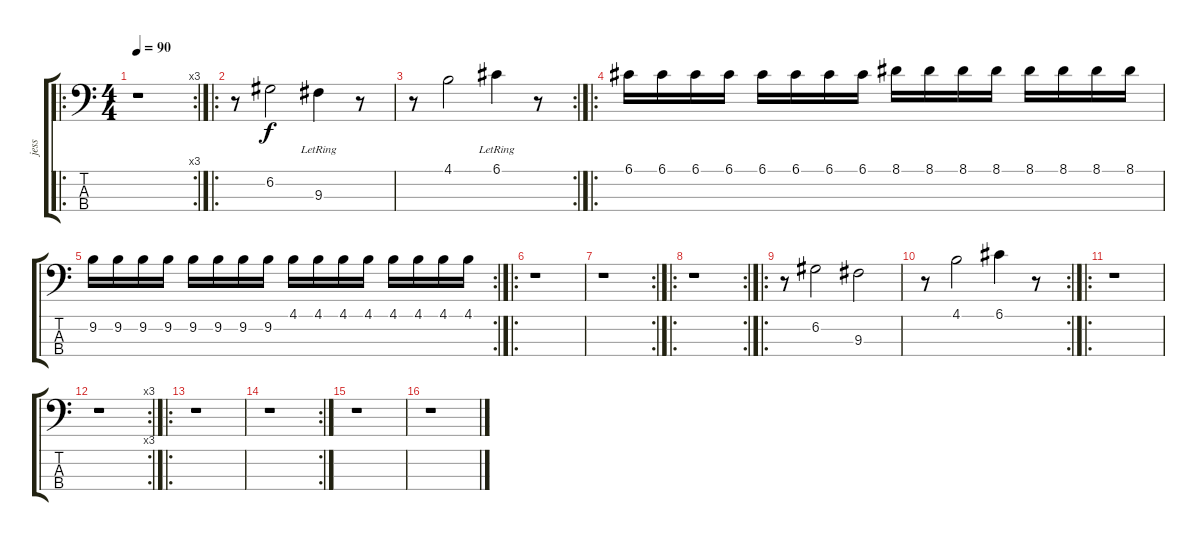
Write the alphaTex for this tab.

\track ("jess" "jess") {instrument electricbasspick}
\staff {score tabs}
\tuning (G2 D2 A1 E1) {hide}
\ro
\rc 3
\ts (4 4)
\tempo 90
\clef f4
\ks c
r.1{dy f instrument electricbasspick} |
\ro
r.8 6.2.2 9.3{lr}.4 r.8 |
\rc 2
r.8 4.1.2 6.1{lr}.4 r.8 |
\ro
6.1.16 6.1.16 6.1.16 6.1.16 6.1.16 6.1.16 6.1.16 6.1.16 8.1.16 8.1.16 8.1.16 8.1.16 8.1.16 8.1.16 8.1.16 8.1.16 |
\rc 2
9.2.16 9.2.16 9.2.16 9.2.16 9.2.16 9.2.16 9.2.16 9.2.16 4.1.16 4.1.16 4.1.16 4.1.16 4.1.16 4.1.16 4.1.16 4.1.16 |
\ro
r.1 |
\rc 2
r.1 |
\ro
\rc 2
r.1 |
\ro
r.8 6.2.2 9.3.2 |
\rc 2
r.8 4.1.2 6.1.4 r.8 |
\ro
r.1 |
\rc 3
r.1 |
\ro
r.1 |
\rc 2
r.1 |
r.1 |
r.1
